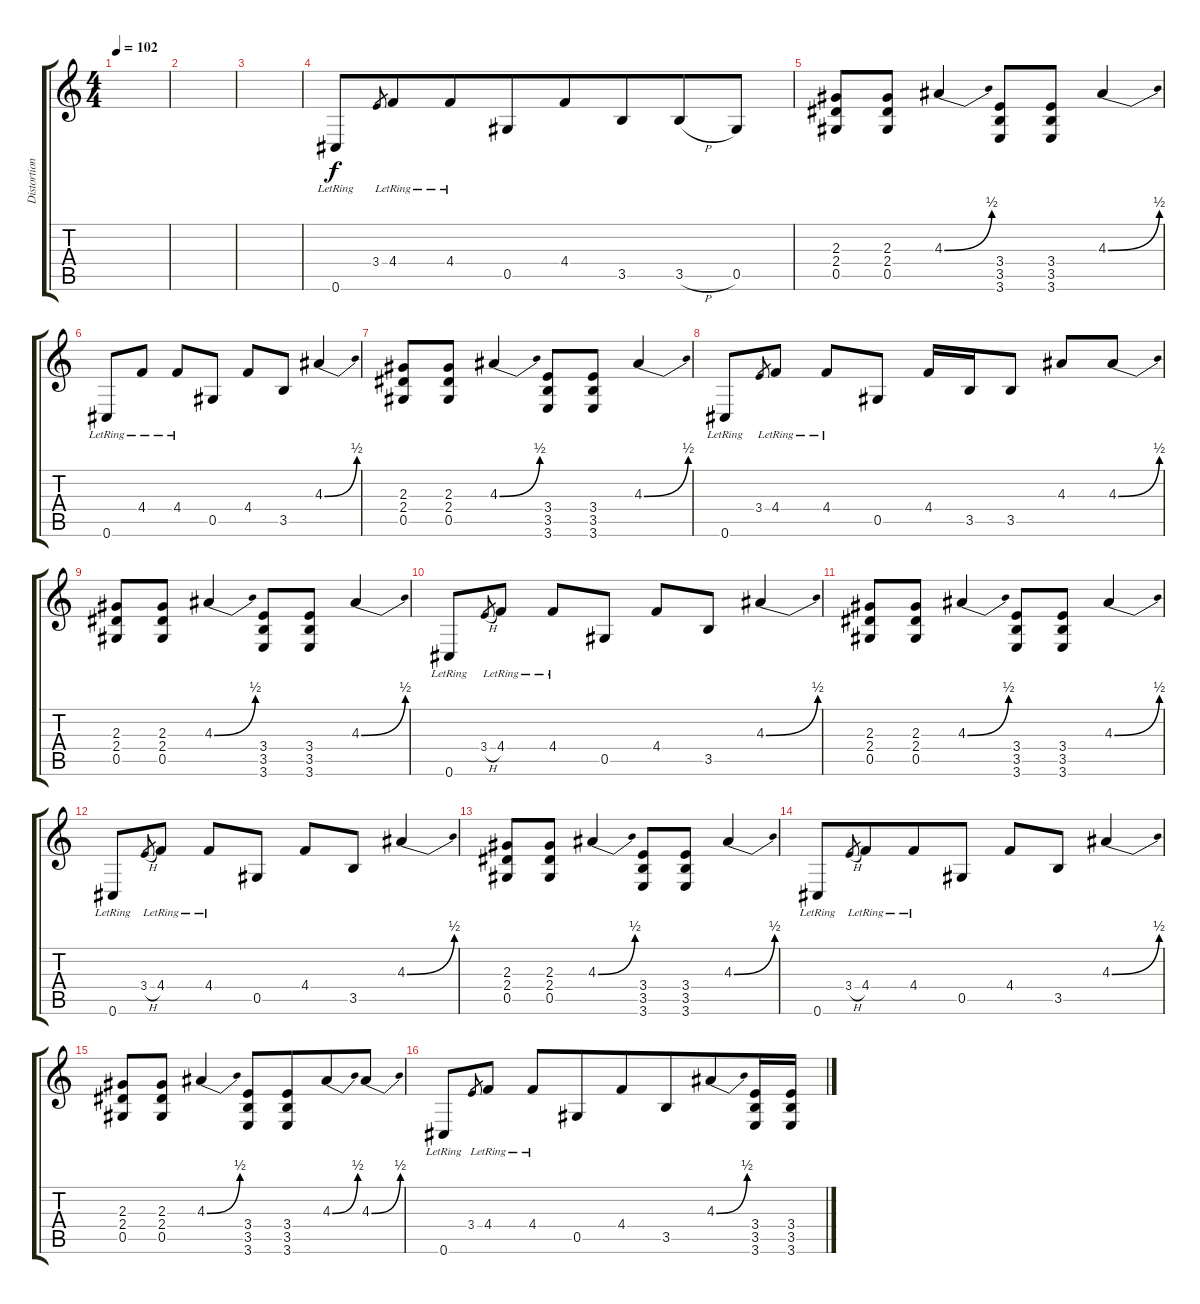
\track ("Distortion" "Distortion") {instrument distortionguitar}
\staff {score tabs}
\tuning (Eb4 Bb3 Gb3 Db3 Ab2 Db2) {hide}
\ts (4 4)
\tempo 102
\clef g2
\ks c
|
|
|
0.6{lr}.8 3.4.8{gr beam merge} 4.4{lr}.8{beam merge} 4.4{lr}.8{beam merge} 0.5.8{beam merge} 4.4.8{beam merge} 3.5.8{beam merge} 3.5{h}.8 0.5.8 |
(2.3 2.4 0.5).8{beam merge} (2.3 2.4 0.5).8 4.3{be (bend 0 0 60 2)}.4{beam merge} (3.4 3.5 3.6).8{beam merge} (3.4 3.5 3.6).8{beam merge} 4.3{be (bend 0 0 60 2)}.4 |
0.6{lr}.8 4.4{lr}.8 4.4{lr}.8 0.5.8 4.4.8 3.5.8 4.3{be (bend 0 0 60 2)}.4 |
(2.3 2.4 0.5).8 (2.3 2.4 0.5).8 4.3{be (bend 0 0 60 2)}.4 (3.4 3.5 3.6).8 (3.4 3.5 3.6).8 4.3{be (bend 0 0 60 2)}.4 |
0.6{lr}.8 3.4.8{gr} 4.4{lr}.8 4.4{lr}.8 0.5.8 4.4.16 3.5.16 3.5.8 4.3.8 4.3{be (bend 0 0 60 2)}.8 |
(2.3 2.4 0.5).8 (2.3 2.4 0.5).8 4.3{be (bend 0 0 60 2)}.4 (3.4 3.5 3.6).8 (3.4 3.5 3.6).8 4.3{be (bend 0 0 60 2)}.4 |
0.6{lr}.8 3.4{h}.8{gr} 4.4{lr}.8 4.4{lr}.8 0.5.8 4.4.8 3.5.8 4.3{be (bend 0 0 60 2)}.4 |
(2.3 2.4 0.5).8 (2.3 2.4 0.5).8 4.3{be (bend 0 0 60 2)}.4 (3.4 3.5 3.6).8 (3.4 3.5 3.6).8 4.3{be (bend 0 0 60 2)}.4 |
0.6{lr}.8 3.4{h}.8{gr} 4.4{lr}.8 4.4{lr}.8 0.5.8 4.4.8 3.5.8 4.3{be (bend 0 0 60 2)}.4 |
(2.3 2.4 0.5).8 (2.3 2.4 0.5).8 4.3{be (bend 0 0 60 2)}.4 (3.4 3.5 3.6).8 (3.4 3.5 3.6).8 4.3{be (bend 0 0 60 2)}.4 |
0.6{lr}.8 3.4{h}.8{gr} 4.4{lr}.8{beam merge} 4.4{lr}.8 0.5.8 4.4.8{beam merge} 3.5.8 4.3{be (bend 0 0 60 2)}.4 |
(2.3 2.4 0.5).8{beam merge} (2.3 2.4 0.5).8{beam merge} 4.3{be (bend 0 0 60 2)}.4{beam merge} (3.4 3.5 3.6).8{beam merge} (3.4 3.5 3.6).8{beam merge} 4.3{be (bend 0 0 60 2)}.8{beam merge} 4.3{be (bend 0 0 60 2)}.8 |
0.6{lr}.8 3.4.8{gr beam merge} 4.4{lr}.8 4.4{lr}.8{beam merge} 0.5.8{beam merge} 4.4.8{beam merge} 3.5.8{beam merge} 4.3{be (bend 0 0 60 2)}.8{beam merge} (3.4 3.5 3.6).16{beam merge} (3.4 3.5 3.6).16
